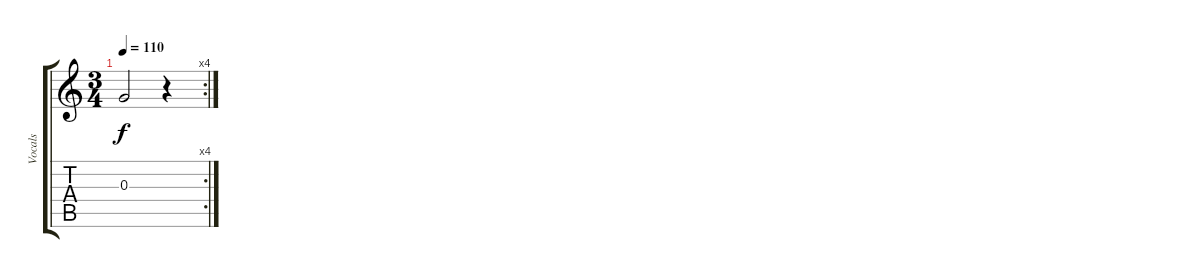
\track ("Vocals" "Vocals") {instrument overdrivenguitar}
\staff {score tabs}
\tuning (E4 B3 G3 D3 A2 E2) {hide}
\rc 4
\ts (3 4)
\tempo 110
\clef g2
\ks c
0.3{t}.2{dy f} r.4
